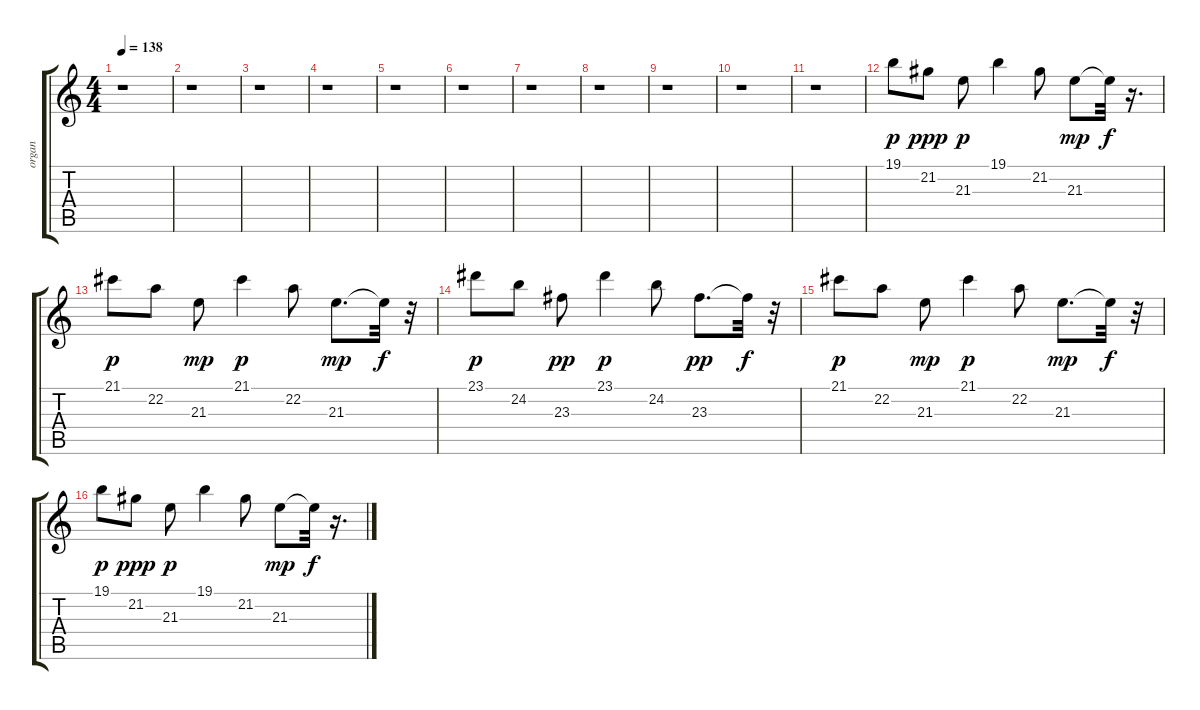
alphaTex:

\track ("organ" "organ") {instrument percussiveorgan}
\staff {score tabs}
\tuning (E4 B3 G3 D3 A2 E2) {hide}
\ts (4 4)
\tempo 138
\clef g2
\ks c
r.1{dy p} |
r.1 |
r.1 |
r.1 |
r.1 |
r.1 |
r.1 |
r.1 |
r.1 |
r.1 |
r.1 |
19.1.8 21.2.8{dy ppp} 21.3.8{dy p} 19.1.4 21.2.8 21.3.8{dy mp} 21.3{t}.32{dy f} r.16{d} |
21.1.8{dy p} 22.2.8 21.3.8{dy mp} 21.1.4{dy p} 22.2.8 21.3.8{d dy mp} 21.3{t}.32{dy f} r.32 |
23.1.8{dy p} 24.2.8 23.3.8{dy pp} 23.1.4{dy p} 24.2.8 23.3.8{d dy pp} 23.3{t}.32{dy f} r.32 |
21.1.8{dy p} 22.2.8 21.3.8{dy mp} 21.1.4{dy p} 22.2.8 21.3.8{d dy mp} 21.3{t}.32{dy f} r.32 |
19.1.8{dy p} 21.2.8{dy ppp} 21.3.8{dy p} 19.1.4 21.2.8 21.3.8{dy mp} 21.3{t}.32{dy f} r.16{d}
